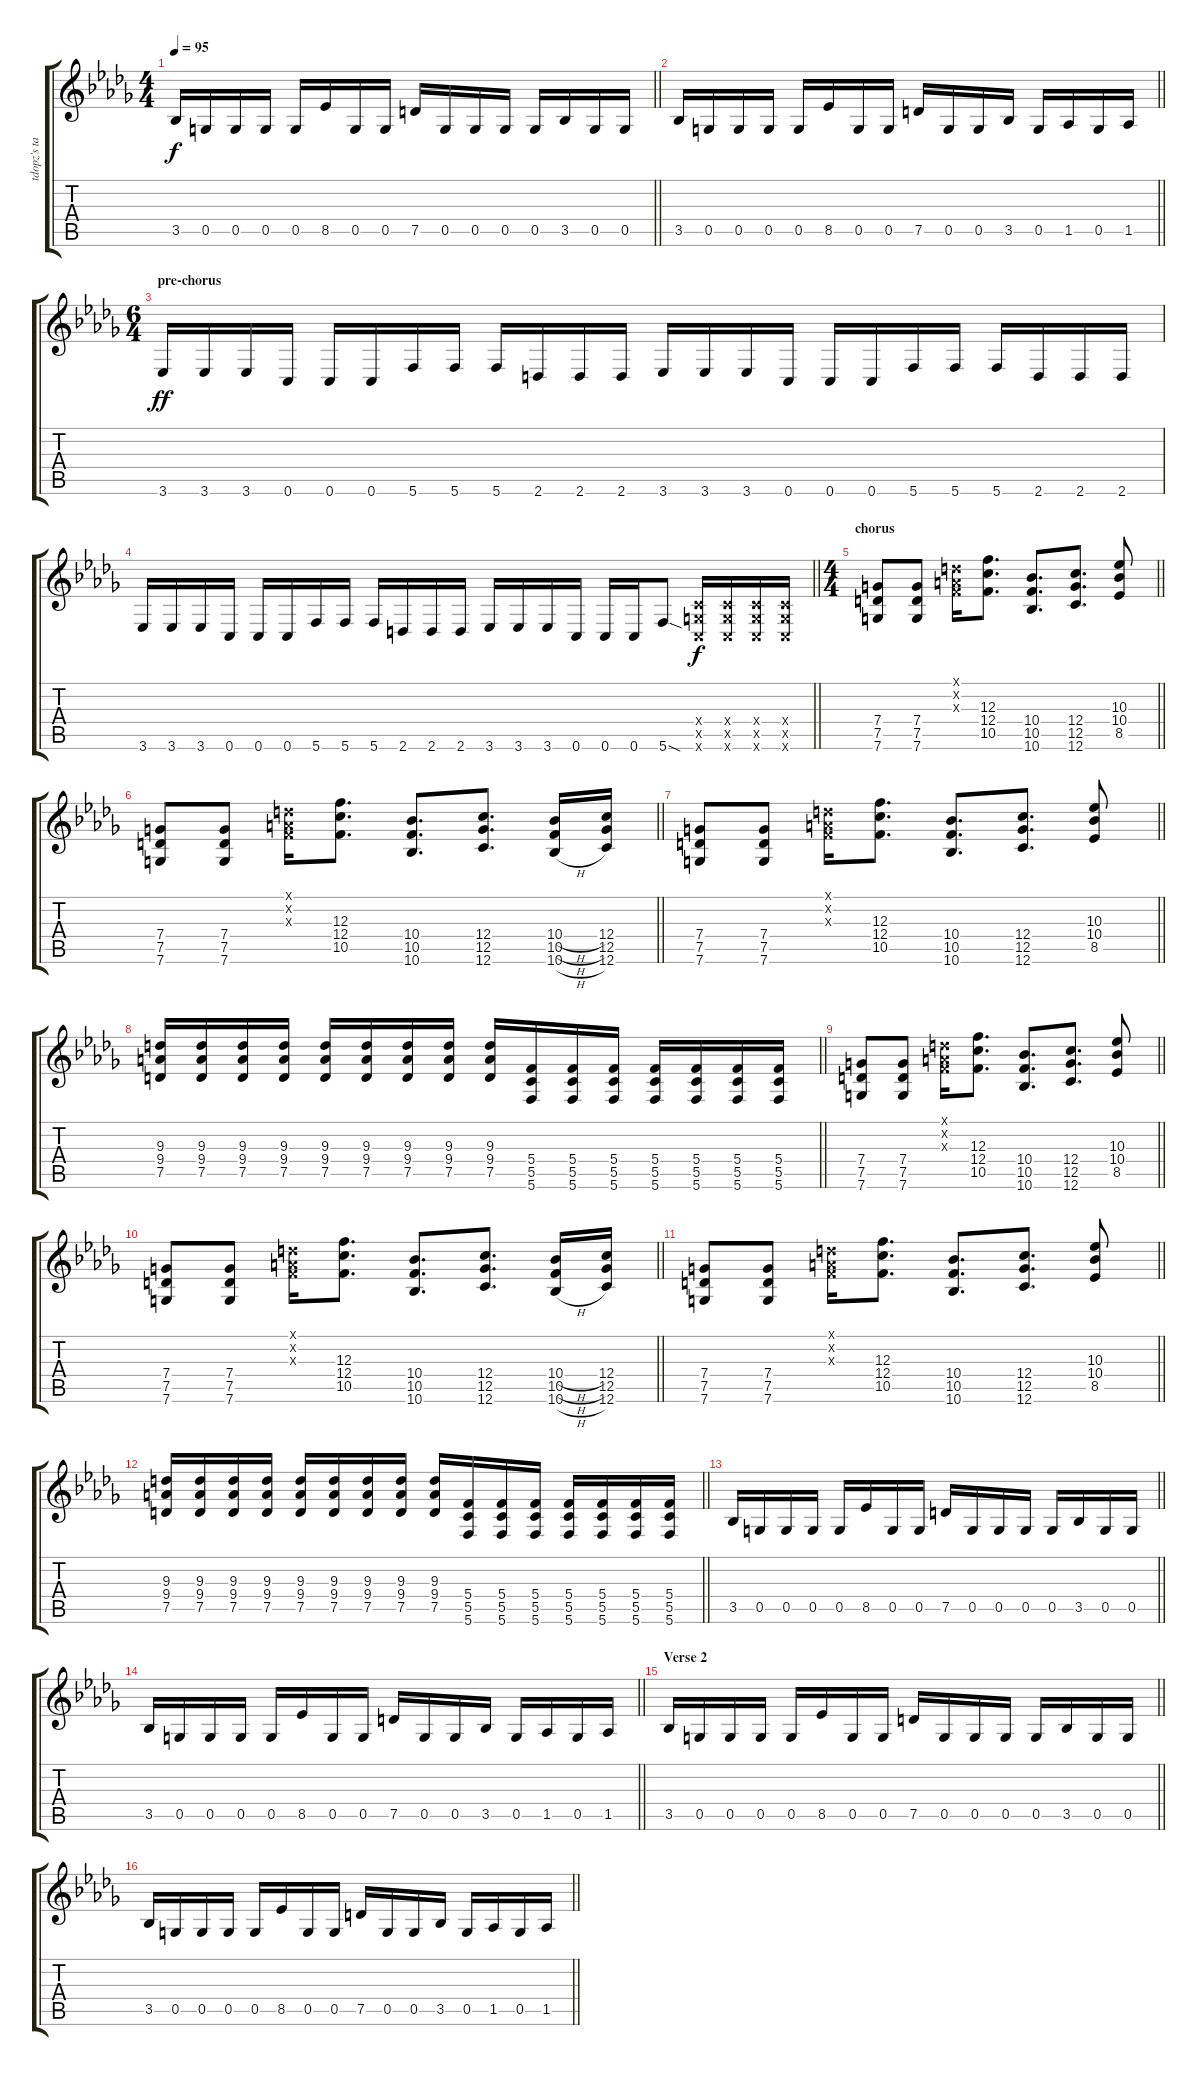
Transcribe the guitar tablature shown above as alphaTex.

\track ("tdopz's tab" "tdopz's ta") {instrument distortionguitar}
\staff {score tabs}
\tuning (D4 A3 F3 C3 G2 C2) {hide}
\ts (4 4)
\tempo 95
\clef g2
\barLineRight lightlight
\ks db
3.5.16{dy f} 0.5.16 0.5.16 0.5.16 0.5.16 8.5.16 0.5.16 0.5.16 7.5.16 0.5.16 0.5.16 0.5.16 0.5.16 3.5.16 0.5.16 0.5.16 |
\barLineRight lightlight
3.5.16 0.5.16 0.5.16 0.5.16 0.5.16 8.5.16 0.5.16 0.5.16 7.5.16 0.5.16 0.5.16 3.5.16 0.5.16 1.5.16 0.5.16 1.5.16 |
\ts (6 4)
\section ("" "pre-chorus")
3.6.16{dy ff} 3.6.16 3.6.16 0.6.16 0.6.16 0.6.16 5.6.16 5.6.16 5.6.16 2.6.16 2.6.16 2.6.16 3.6.16 3.6.16 3.6.16 0.6.16 0.6.16 0.6.16 5.6.16 5.6.16 5.6.16 2.6.16 2.6.16 2.6.16 |
\barLineRight lightlight
3.6.16 3.6.16 3.6.16 0.6.16 0.6.16 0.6.16 5.6.16 5.6.16 5.6.16 2.6.16 2.6.16 2.6.16 3.6.16 3.6.16 3.6.16 0.6.16 0.6.16 0.6.16 5.6{sod}.8 (0.4{x} 0.5{x} 0.6{x}).16{dy f} (0.4{x} 0.5{x} 0.6{x}).16 (0.4{x} 0.5{x} 0.6{x}).16 (0.4{x} 0.5{x} 0.6{x}).16 |
\ts (4 4)
\section ("" "chorus")
\barLineRight lightlight
(7.4 7.5 7.6).8 (7.4 7.5 7.6).8 (0.1{x} 0.2{x} 0.3{x}).16 (12.3 12.4 10.5).8{d} (10.4 10.5 10.6).8{d} (12.4 12.5 12.6).8{d} (10.3 10.4 8.5).8 |
\barLineRight lightlight
(7.4 7.5 7.6).8 (7.4 7.5 7.6).8 (0.1{x} 0.2{x} 0.3{x}).16 (12.3 12.4 10.5).8{d} (10.4 10.5 10.6).8{d} (12.4 12.5 12.6).8{d} (10.4{h} 10.5{h} 10.6{h}).16 (12.4 12.5 12.6).16 |
\barLineRight lightlight
(7.4 7.5 7.6).8 (7.4 7.5 7.6).8 (0.1{x} 0.2{x} 0.3{x}).16 (12.3 12.4 10.5).8{d} (10.4 10.5 10.6).8{d} (12.4 12.5 12.6).8{d} (10.3 10.4 8.5).8 |
\barLineRight lightlight
(9.3 9.4 7.5).16 (9.3 9.4 7.5).16 (9.3 9.4 7.5).16 (9.3 9.4 7.5).16 (9.3 9.4 7.5).16 (9.3 9.4 7.5).16 (9.3 9.4 7.5).16 (9.3 9.4 7.5).16 (9.3 9.4 7.5).16 (5.4 5.5 5.6).16 (5.4 5.5 5.6).16 (5.4 5.5 5.6).16 (5.4 5.5 5.6).16 (5.4 5.5 5.6).16 (5.4 5.5 5.6).16 (5.4 5.5 5.6).16 |
\barLineRight lightlight
(7.4 7.5 7.6).8 (7.4 7.5 7.6).8 (0.1{x} 0.2{x} 0.3{x}).16 (12.3 12.4 10.5).8{d} (10.4 10.5 10.6).8{d} (12.4 12.5 12.6).8{d} (10.3 10.4 8.5).8 |
\barLineRight lightlight
(7.4 7.5 7.6).8 (7.4 7.5 7.6).8 (0.1{x} 0.2{x} 0.3{x}).16 (12.3 12.4 10.5).8{d} (10.4 10.5 10.6).8{d} (12.4 12.5 12.6).8{d} (10.4{h} 10.5{h} 10.6{h}).16 (12.4 12.5 12.6).16 |
\barLineRight lightlight
(7.4 7.5 7.6).8 (7.4 7.5 7.6).8 (0.1{x} 0.2{x} 0.3{x}).16 (12.3 12.4 10.5).8{d} (10.4 10.5 10.6).8{d} (12.4 12.5 12.6).8{d} (10.3 10.4 8.5).8 |
\barLineRight lightlight
(9.3 9.4 7.5).16 (9.3 9.4 7.5).16 (9.3 9.4 7.5).16 (9.3 9.4 7.5).16 (9.3 9.4 7.5).16 (9.3 9.4 7.5).16 (9.3 9.4 7.5).16 (9.3 9.4 7.5).16 (9.3 9.4 7.5).16 (5.4 5.5 5.6).16 (5.4 5.5 5.6).16 (5.4 5.5 5.6).16 (5.4 5.5 5.6).16 (5.4 5.5 5.6).16 (5.4 5.5 5.6).16 (5.4 5.5 5.6).16 |
\barLineRight lightlight
3.5.16 0.5.16 0.5.16 0.5.16 0.5.16 8.5.16 0.5.16 0.5.16 7.5.16 0.5.16 0.5.16 0.5.16 0.5.16 3.5.16 0.5.16 0.5.16 |
\barLineRight lightlight
3.5.16 0.5.16 0.5.16 0.5.16 0.5.16 8.5.16 0.5.16 0.5.16 7.5.16 0.5.16 0.5.16 3.5.16 0.5.16 1.5.16 0.5.16 1.5.16 |
\section ("" "Verse 2")
\barLineRight lightlight
3.5.16{volume 6} 0.5.16 0.5.16 0.5.16 0.5.16 8.5.16 0.5.16 0.5.16 7.5.16 0.5.16 0.5.16 0.5.16 0.5.16 3.5.16 0.5.16 0.5.16 |
\barLineRight lightlight
3.5.16 0.5.16 0.5.16 0.5.16 0.5.16 8.5.16 0.5.16 0.5.16 7.5.16 0.5.16 0.5.16 3.5.16 0.5.16 1.5.16 0.5.16 1.5.16
